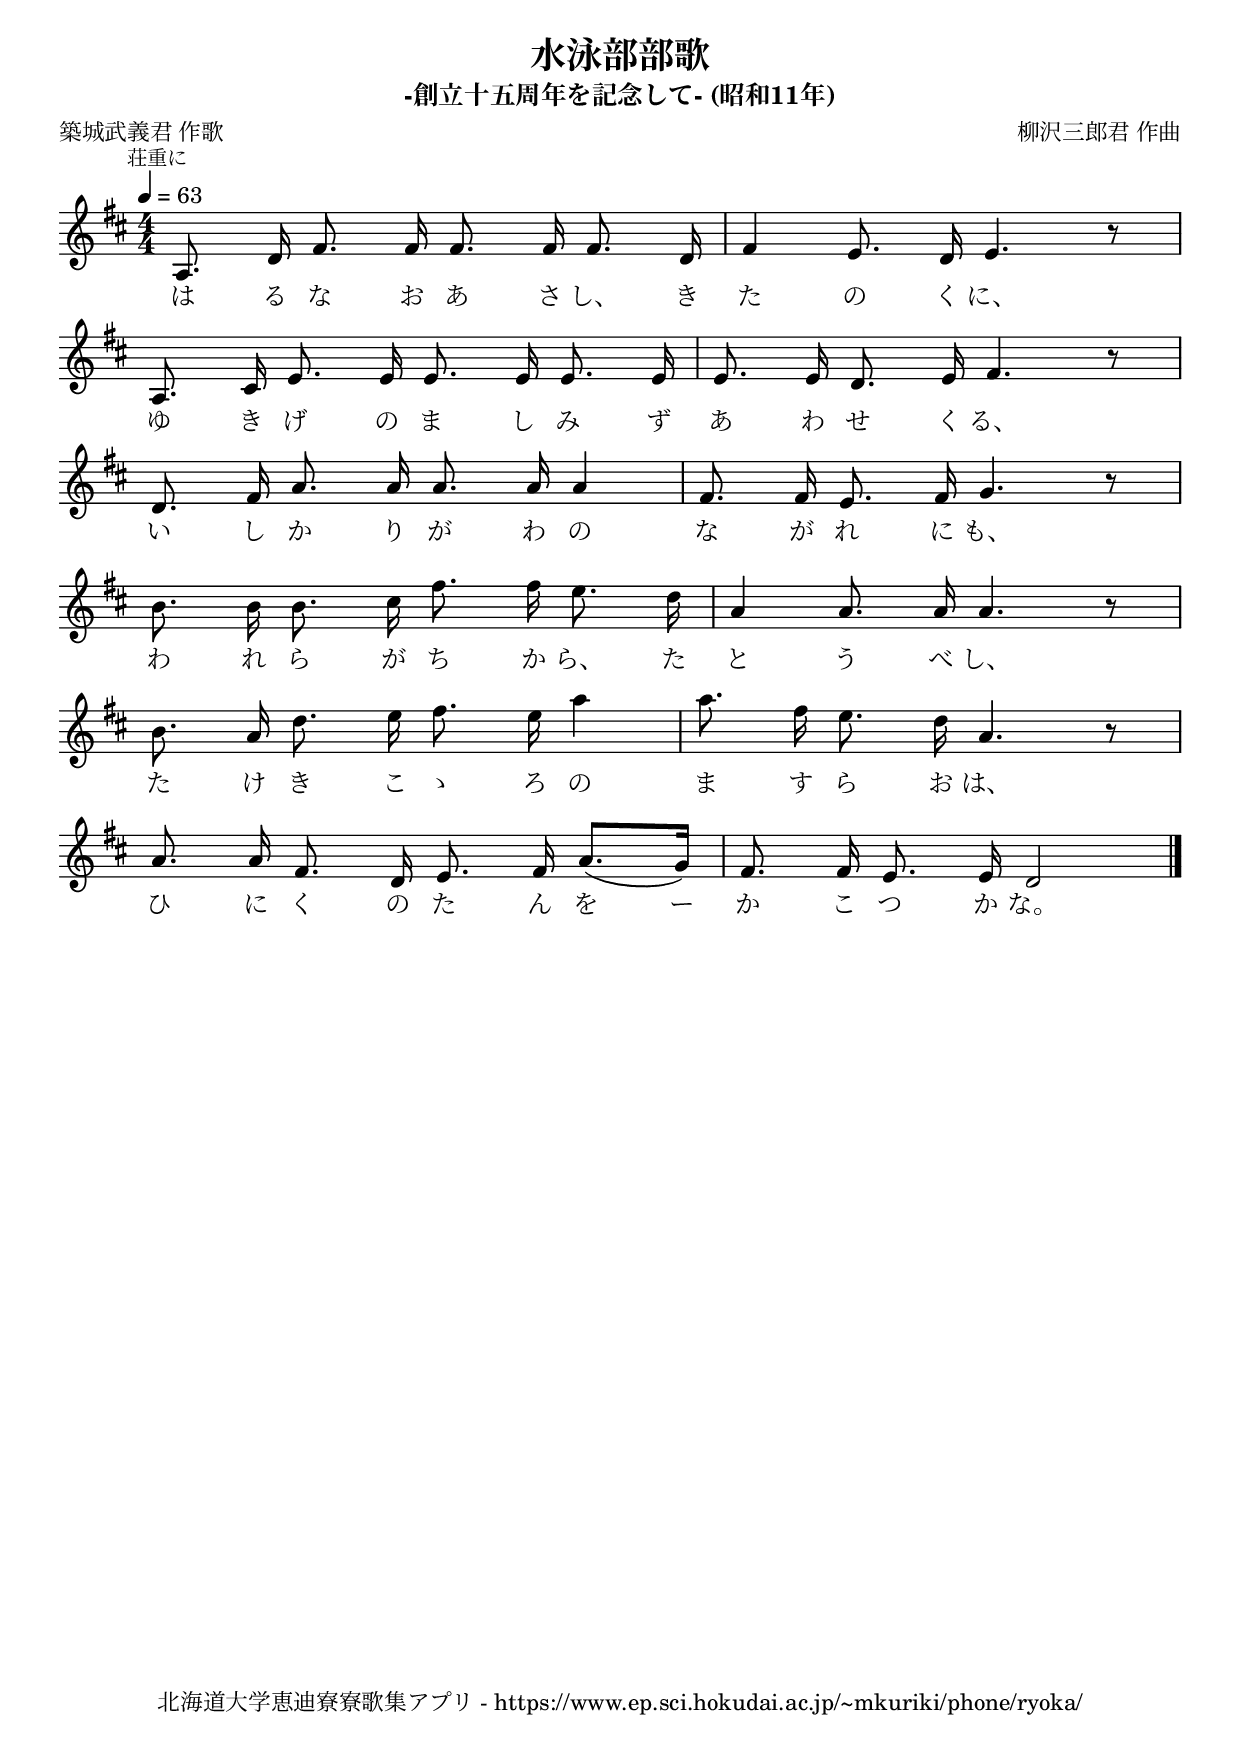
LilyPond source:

\version "2.18.2"

\paper {indent = 0}

\header {
  title = "水泳部部歌"
  subtitle = "-創立十五周年を記念して- (昭和11年)"
  composer = "柳沢三郎君 作曲"
  poet = "築城武義君 作歌"
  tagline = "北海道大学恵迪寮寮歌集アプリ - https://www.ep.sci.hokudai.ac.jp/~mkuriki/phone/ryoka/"
}

melody = \relative c'{
  \tempo 4 = 63
  \autoBeamOff
  \numericTimeSignature
  \override BreathingSign.text = \markup { \musicglyph #"scripts.upedaltoe" } % ブレスの記号指定
  \key d \major
  \time 4/4
  \set melismaBusyProperties = #'()
  \mark \markup \small "荘重に"
  a8. d16 fis8. fis16 fis8. fis16 fis8. d16 |
  fis4 e8. d16 e4. r8 | \break
  a,8. cis16 e8. e16 e8. e16 e8. e16 |
  e8. e16 d8. e16 fis4. r8 | \break
  d8. fis16 a8. a16 a8. a16 a4 |
  fis8. fis16 e8. fis16 g4. r8 | \break
  b8. b16 b8. cis16 fis8. fis16 e8. d16 |
  a4 a8. a16 a4. r8 | \break
  b8. a16 d8. e16 fis8. e16 a4 |
  a8. fis16 e8. d16 a4. r8 | \break
  a8. a16 fis8. d16 e8. fis16 a8. ([ g16 ]) |
  fis8. fis16 e8. e16 d2
  \bar "|."
}

text = \lyricmode {
 は る な お あ さ し、 き た の く に、
 ゆ き げ の ま し み ず あ わ せ く る、
 い し か り が わ の な が れ に も、
 わ れ ら が ち か ら、 た と う べ し、
 た け き こ ゝ ろ の ま す ら お は、
 ひ に く の た ん を ー か こ つ か な。
}

\score {
  <<
    % ギターコード
    %{
    \new ChordNames \with {midiInstrument = #"acoustic guitar (nylon)"}{
      \set chordChanges = ##t
      \harmony
    }
    %}
    
    % メロディーライン
    \new Voice = "one"{\melody}
    % 歌詞
    \new Lyrics \lyricsto "one" \text
    % 太鼓
    % \new DrumStaff \with{
    %   \remove "Time_signature_engraver"
    %   drumStyleTable = #percussion-style
    %   \override StaffSymbol.line-count = #1
    %   \hide Stem
    % }
    % \drum
  >>
  
\midi {}
\layout {
  \context {
    \Score
    \remove "Bar_number_engraver"
  }
}

}


